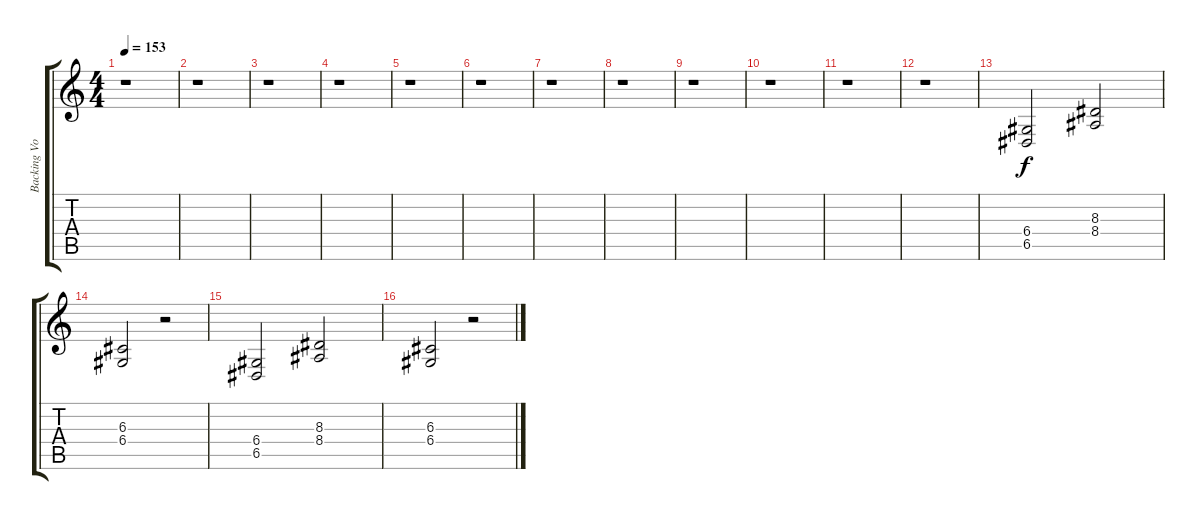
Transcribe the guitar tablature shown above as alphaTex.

\track ("Backing Vocals" "Backing Vo") {instrument flute}
\staff {score tabs}
\tuning (E4 B3 G3 D3 A2 E2) {hide}
\ts (4 4)
\tempo 153
\clef g2
\ks c
r.1{dy f} |
r.1 |
r.1 |
r.1 |
r.1 |
r.1 |
r.1 |
r.1 |
r.1 |
r.1 |
r.1 |
r.1 |
(6.4 6.5).2 (8.3 8.4).2 |
(6.3 6.4).2 r.2 |
(6.4 6.5).2 (8.3 8.4).2 |
(6.3 6.4).2 r.2
